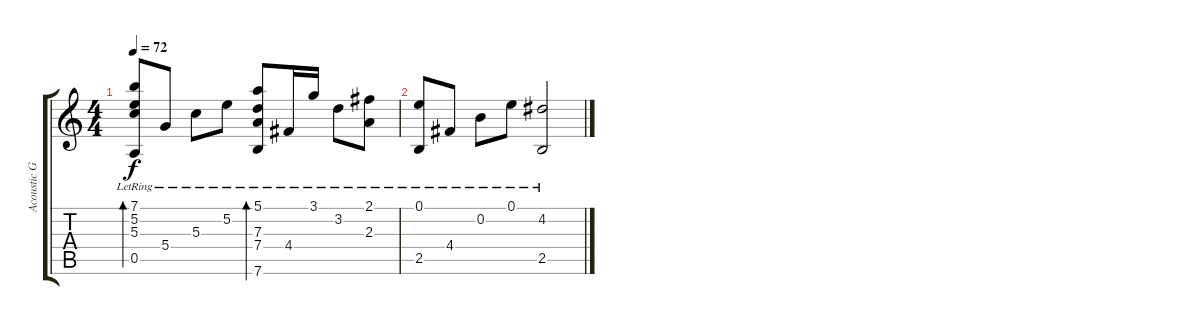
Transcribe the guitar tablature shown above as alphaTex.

\track ("Acoustic Guitar" "Acoustic G") {instrument acousticguitarnylon}
\staff {score tabs}
\tuning (E4 B3 G3 D3 A2 E2) {hide}
\ts (4 4)
\tempo 72
\clef g2
\ks c
(7.1{lr} 5.2{lr} 5.3{lr} 0.5{lr}).8{bd 120 dy f} 5.4{lr}.8 5.3{lr}.8 5.2{lr}.8 (5.1{lr} 7.3{lr} 7.4{lr} 7.6{lr}).8{bd 120} 4.4{lr}.16 3.1{lr}.16 3.2{lr}.8 (2.1{lr} 2.3{lr}).8 |
(0.1{lr} 2.5{lr}).8 4.4{lr}.8 0.2{lr}.8 0.1{lr}.8 (4.2{lr} 2.5{lr}).2
